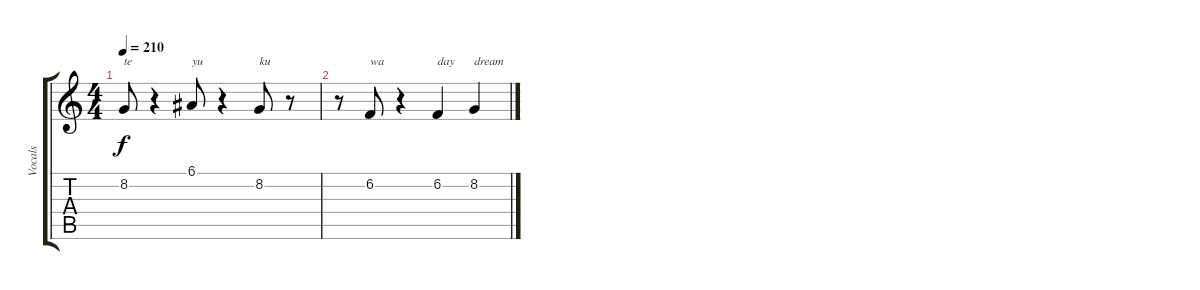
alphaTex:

\track ("Vocals" "Vocals") {instrument frenchhorn}
\staff {score tabs}
\tuning (E4 B3 G3 D3 A2 E2) {hide}
\ts (4 4)
\tempo 210
\clef g2
\ks c
8.2.8{txt "te" dy f} r.4 6.1.8{txt "yu"} r.4 8.2.8{txt "ku"} r.8 |
r.8 6.2.8{txt "wa"} r.4 6.2.4{txt "day"} 8.2.4{txt "dream"}
